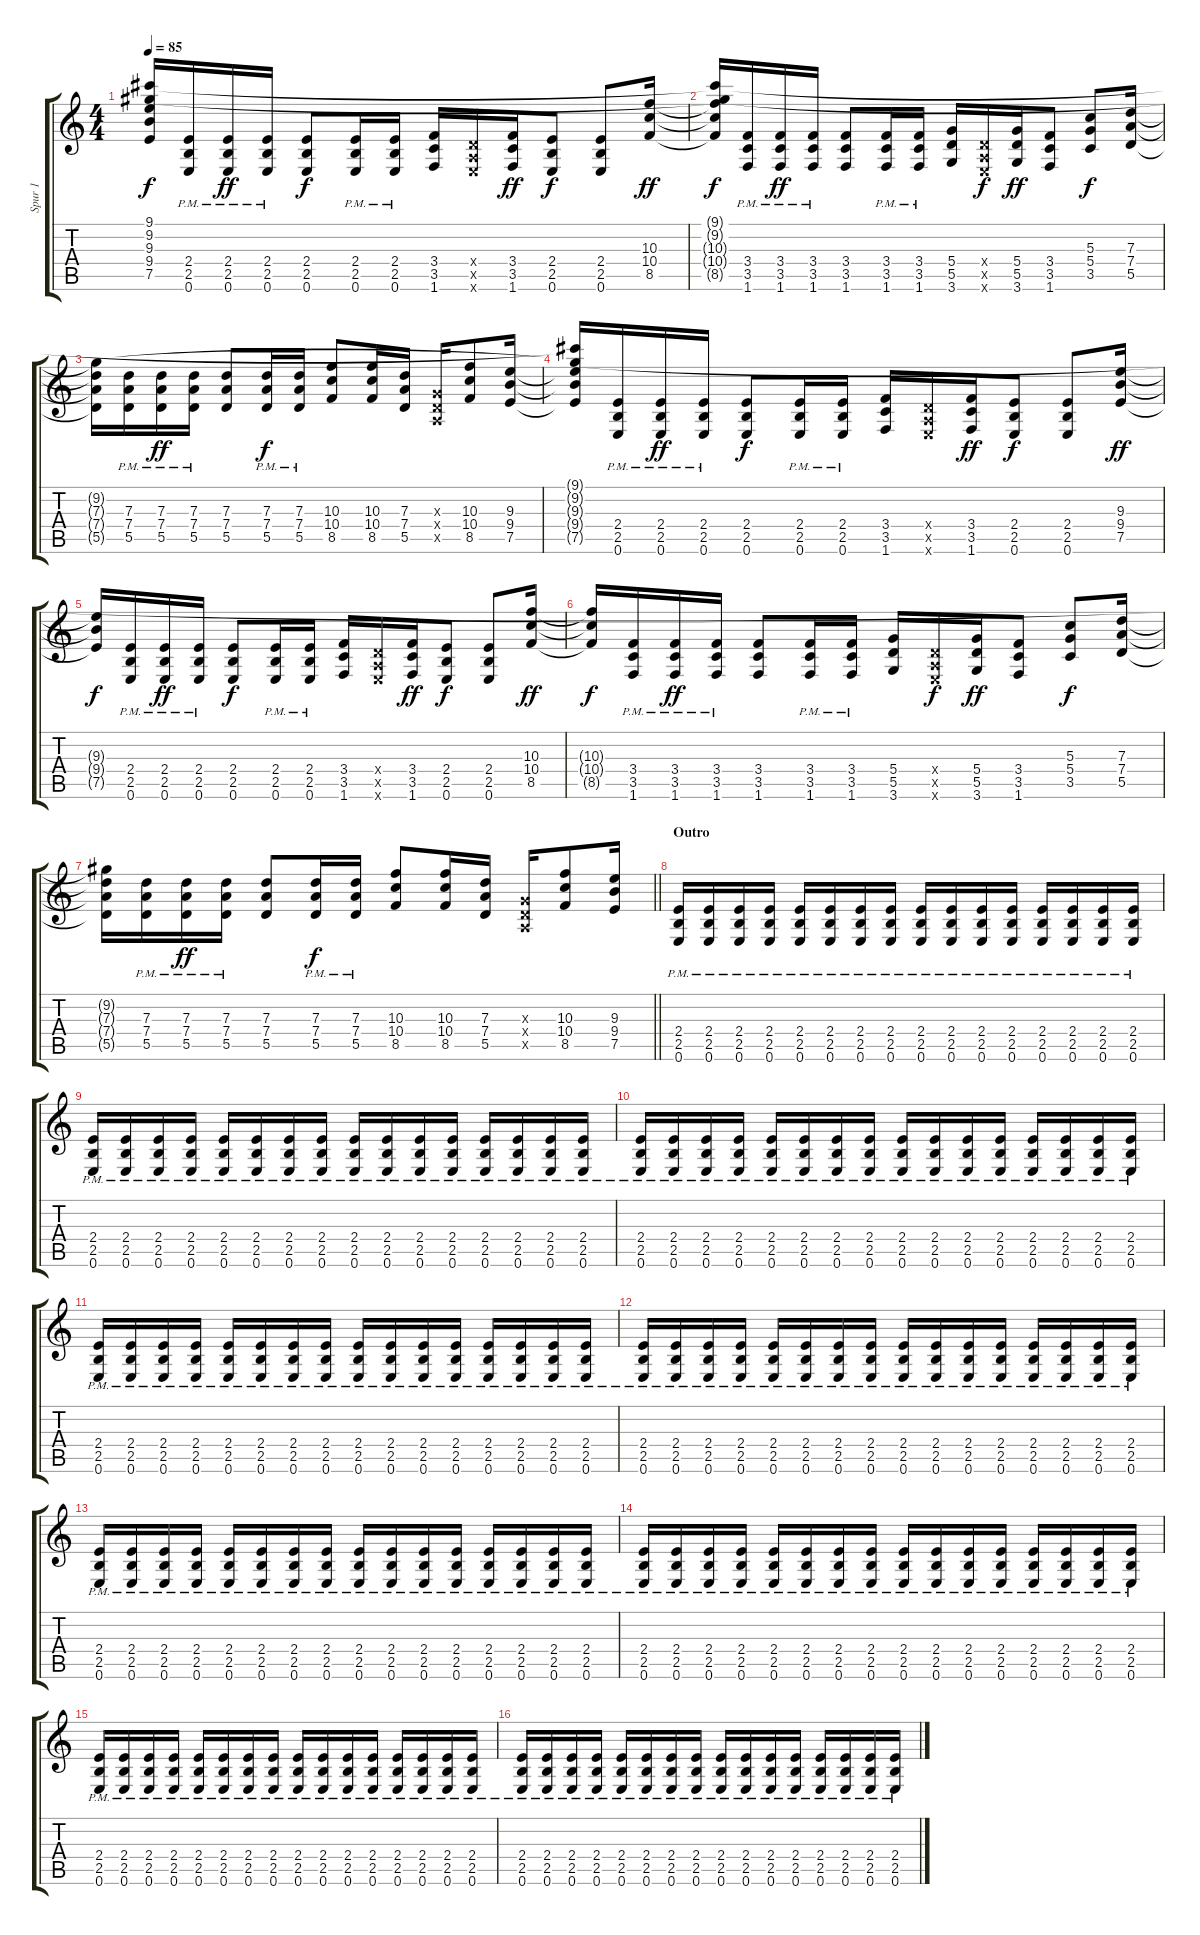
\track ("Spur 1" "Spur 1") {instrument distortionguitar}
\staff {score tabs}
\tuning (E4 B3 G3 D3 A2 E2) {hide}
\ts (4 4)
\tempo 85
\clef g2
\ks c
(9.1 9.2 9.3{t} 9.4{t} 7.5{t}).16{dy f} (2.4{pm} 2.5{pm} 0.6{pm}).16 (2.4{pm} 2.5{pm} 0.6{pm}).16{dy ff} (2.4{pm} 2.5{pm} 0.6{pm}).16 (2.4 2.5 0.6).8{dy f} (2.4{pm} 2.5{pm} 0.6{pm}).16 (2.4{pm} 2.5{pm} 0.6{pm}).16 (3.4 3.5 1.6).16 (0.4{x} 0.5{x} 0.6{x}).16 (3.4 3.5 1.6).16{dy ff} (2.4 2.5 0.6).8{dy f} (2.4 2.5 0.6).8 (10.3 10.4 8.5).16{dy ff} |
(9.1{t} 9.2{t} 10.3{t} 10.4{t} 8.5{t}).16{dy f} (3.4{pm} 3.5{pm} 1.6{pm}).16 (3.4{pm} 3.5{pm} 1.6{pm}).16{dy ff} (3.4{pm} 3.5{pm} 1.6{pm}).16 (3.4 3.5 1.6).8 (3.4{pm} 3.5{pm} 1.6{pm}).16 (3.4{pm} 3.5{pm} 1.6{pm}).16 (5.4 5.5 3.6).16 (0.4{x} 0.5{x} 0.6{x}).16{dy f} (5.4 5.5 3.6).16{dy ff} (3.4 3.5 1.6).8 (5.3 5.4 3.5).8{dy f} (7.3 7.4 5.5).16 |
(9.2{t} 7.3{t} 7.4{t} 5.5{t}).16 (7.3{pm} 7.4{pm} 5.5).16 (7.3{pm} 7.4{pm} 5.5).16{dy ff} (7.3{pm} 7.4{pm} 5.5).16 (7.3 7.4 5.5).8 (7.3{pm} 7.4{pm} 5.5).16{dy f} (7.3{pm} 7.4{pm} 5.5).16 (10.3 10.4 8.5).8 (10.3 10.4 8.5).16 (7.3 7.4 5.5).16 (0.3{x} 0.4{x} 0.5{x}).16 (10.3 10.4 8.5).8 (9.3 9.4 7.5).16 |
(9.1{t} 9.2{t} 9.3{t} 9.4{t} 7.5{t}).16 (2.4{pm} 2.5{pm} 0.6{pm}).16 (2.4{pm} 2.5{pm} 0.6{pm}).16{dy ff} (2.4{pm} 2.5{pm} 0.6{pm}).16 (2.4 2.5 0.6).8{dy f} (2.4{pm} 2.5{pm} 0.6{pm}).16 (2.4{pm} 2.5{pm} 0.6{pm}).16 (3.4 3.5 1.6).16 (0.4{x} 0.5{x} 0.6{x}).16 (3.4 3.5 1.6).16{dy ff} (2.4 2.5 0.6).8{dy f} (2.4 2.5 0.6).8 (9.3 9.4 7.5).16{dy ff} |
(9.3{t} 9.4{t} 7.5{t}).16{dy f} (2.4{pm} 2.5{pm} 0.6{pm}).16 (2.4{pm} 2.5{pm} 0.6{pm}).16{dy ff} (2.4{pm} 2.5{pm} 0.6{pm}).16 (2.4 2.5 0.6).8{dy f} (2.4{pm} 2.5{pm} 0.6{pm}).16 (2.4{pm} 2.5{pm} 0.6{pm}).16 (3.4 3.5 1.6).16 (0.4{x} 0.5{x} 0.6{x}).16 (3.4 3.5 1.6).16{dy ff} (2.4 2.5 0.6).8{dy f} (2.4 2.5 0.6).8 (10.3 10.4 8.5).16{dy ff} |
(10.3{t} 10.4{t} 8.5{t}).16{dy f} (3.4{pm} 3.5{pm} 1.6{pm}).16 (3.4{pm} 3.5{pm} 1.6{pm}).16{dy ff} (3.4{pm} 3.5{pm} 1.6{pm}).16 (3.4 3.5 1.6).8 (3.4{pm} 3.5{pm} 1.6{pm}).16 (3.4{pm} 3.5{pm} 1.6{pm}).16 (5.4 5.5 3.6).16 (0.4{x} 0.5{x} 0.6{x}).16{dy f} (5.4 5.5 3.6).16{dy ff} (3.4 3.5 1.6).8 (5.3 5.4 3.5).8{dy f} (7.3 7.4 5.5).16 |
\barLineRight lightlight
(9.2{t} 7.3{t} 7.4{t} 5.5{t}).16 (7.3{pm} 7.4{pm} 5.5).16 (7.3{pm} 7.4{pm} 5.5).16{dy ff} (7.3{pm} 7.4{pm} 5.5).16 (7.3 7.4 5.5).8 (7.3{pm} 7.4{pm} 5.5).16{dy f} (7.3{pm} 7.4{pm} 5.5).16 (10.3 10.4 8.5).8 (10.3 10.4 8.5).16 (7.3 7.4 5.5).16 (0.3{x} 0.4{x} 0.5{x}).16 (10.3 10.4 8.5).8 (9.3 9.4 7.5).16 |
\section ("" "Outro")
(2.4{pm} 2.5{pm} 0.6{pm}).16 (2.4{pm} 2.5{pm} 0.6{pm}).16 (2.4{pm} 2.5{pm} 0.6{pm}).16 (2.4{pm} 2.5{pm} 0.6{pm}).16 (2.4{pm} 2.5{pm} 0.6{pm}).16 (2.4{pm} 2.5{pm} 0.6{pm}).16 (2.4{pm} 2.5{pm} 0.6{pm}).16 (2.4{pm} 2.5{pm} 0.6{pm}).16 (2.4{pm} 2.5{pm} 0.6{pm}).16 (2.4{pm} 2.5{pm} 0.6{pm}).16 (2.4{pm} 2.5{pm} 0.6{pm}).16 (2.4{pm} 2.5{pm} 0.6{pm}).16 (2.4{pm} 2.5{pm} 0.6{pm}).16 (2.4{pm} 2.5{pm} 0.6{pm}).16 (2.4{pm} 2.5{pm} 0.6{pm}).16 (2.4{pm} 2.5{pm} 0.6{pm}).16 |
(2.4{pm} 2.5{pm} 0.6{pm}).16 (2.4{pm} 2.5{pm} 0.6{pm}).16 (2.4{pm} 2.5{pm} 0.6{pm}).16 (2.4{pm} 2.5{pm} 0.6{pm}).16 (2.4{pm} 2.5{pm} 0.6{pm}).16 (2.4{pm} 2.5{pm} 0.6{pm}).16 (2.4{pm} 2.5{pm} 0.6{pm}).16 (2.4{pm} 2.5{pm} 0.6{pm}).16 (2.4{pm} 2.5{pm} 0.6{pm}).16 (2.4{pm} 2.5{pm} 0.6{pm}).16 (2.4{pm} 2.5{pm} 0.6{pm}).16 (2.4{pm} 2.5{pm} 0.6{pm}).16 (2.4{pm} 2.5{pm} 0.6{pm}).16 (2.4{pm} 2.5{pm} 0.6{pm}).16 (2.4{pm} 2.5{pm} 0.6{pm}).16 (2.4{pm} 2.5{pm} 0.6{pm}).16 |
(2.4{pm} 2.5{pm} 0.6{pm}).16 (2.4{pm} 2.5{pm} 0.6{pm}).16 (2.4{pm} 2.5{pm} 0.6{pm}).16 (2.4{pm} 2.5{pm} 0.6{pm}).16 (2.4{pm} 2.5{pm} 0.6{pm}).16 (2.4{pm} 2.5{pm} 0.6{pm}).16 (2.4{pm} 2.5{pm} 0.6{pm}).16 (2.4{pm} 2.5{pm} 0.6{pm}).16 (2.4{pm} 2.5{pm} 0.6{pm}).16 (2.4{pm} 2.5{pm} 0.6{pm}).16 (2.4{pm} 2.5{pm} 0.6{pm}).16 (2.4{pm} 2.5{pm} 0.6{pm}).16 (2.4{pm} 2.5{pm} 0.6{pm}).16 (2.4{pm} 2.5{pm} 0.6{pm}).16 (2.4{pm} 2.5{pm} 0.6{pm}).16 (2.4{pm} 2.5{pm} 0.6{pm}).16 |
(2.4{pm} 2.5{pm} 0.6{pm}).16 (2.4{pm} 2.5{pm} 0.6{pm}).16 (2.4{pm} 2.5{pm} 0.6{pm}).16 (2.4{pm} 2.5{pm} 0.6{pm}).16 (2.4{pm} 2.5{pm} 0.6{pm}).16 (2.4{pm} 2.5{pm} 0.6{pm}).16 (2.4{pm} 2.5{pm} 0.6{pm}).16 (2.4{pm} 2.5{pm} 0.6{pm}).16 (2.4{pm} 2.5{pm} 0.6{pm}).16 (2.4{pm} 2.5{pm} 0.6{pm}).16 (2.4{pm} 2.5{pm} 0.6{pm}).16 (2.4{pm} 2.5{pm} 0.6{pm}).16 (2.4{pm} 2.5{pm} 0.6{pm}).16 (2.4{pm} 2.5{pm} 0.6{pm}).16 (2.4{pm} 2.5{pm} 0.6{pm}).16 (2.4{pm} 2.5{pm} 0.6{pm}).16 |
(2.4{pm} 2.5{pm} 0.6{pm}).16 (2.4{pm} 2.5{pm} 0.6{pm}).16 (2.4{pm} 2.5{pm} 0.6{pm}).16 (2.4{pm} 2.5{pm} 0.6{pm}).16 (2.4{pm} 2.5{pm} 0.6{pm}).16 (2.4{pm} 2.5{pm} 0.6{pm}).16 (2.4{pm} 2.5{pm} 0.6{pm}).16 (2.4{pm} 2.5{pm} 0.6{pm}).16 (2.4{pm} 2.5{pm} 0.6{pm}).16 (2.4{pm} 2.5{pm} 0.6{pm}).16 (2.4{pm} 2.5{pm} 0.6{pm}).16 (2.4{pm} 2.5{pm} 0.6{pm}).16 (2.4{pm} 2.5{pm} 0.6{pm}).16 (2.4{pm} 2.5{pm} 0.6{pm}).16 (2.4{pm} 2.5{pm} 0.6{pm}).16 (2.4{pm} 2.5{pm} 0.6{pm}).16 |
(2.4{pm} 2.5{pm} 0.6{pm}).16 (2.4{pm} 2.5{pm} 0.6{pm}).16 (2.4{pm} 2.5{pm} 0.6{pm}).16 (2.4{pm} 2.5{pm} 0.6{pm}).16 (2.4{pm} 2.5{pm} 0.6{pm}).16 (2.4{pm} 2.5{pm} 0.6{pm}).16 (2.4{pm} 2.5{pm} 0.6{pm}).16 (2.4{pm} 2.5{pm} 0.6{pm}).16 (2.4{pm} 2.5{pm} 0.6{pm}).16 (2.4{pm} 2.5{pm} 0.6{pm}).16 (2.4{pm} 2.5{pm} 0.6{pm}).16 (2.4{pm} 2.5{pm} 0.6{pm}).16 (2.4{pm} 2.5{pm} 0.6{pm}).16 (2.4{pm} 2.5{pm} 0.6{pm}).16 (2.4{pm} 2.5{pm} 0.6{pm}).16 (2.4{pm} 2.5{pm} 0.6{pm}).16 |
(2.4{pm} 2.5{pm} 0.6{pm}).16 (2.4{pm} 2.5{pm} 0.6{pm}).16 (2.4{pm} 2.5{pm} 0.6{pm}).16 (2.4{pm} 2.5{pm} 0.6{pm}).16 (2.4{pm} 2.5{pm} 0.6{pm}).16 (2.4{pm} 2.5{pm} 0.6{pm}).16 (2.4{pm} 2.5{pm} 0.6{pm}).16 (2.4{pm} 2.5{pm} 0.6{pm}).16 (2.4{pm} 2.5{pm} 0.6{pm}).16 (2.4{pm} 2.5{pm} 0.6{pm}).16 (2.4{pm} 2.5{pm} 0.6{pm}).16 (2.4{pm} 2.5{pm} 0.6{pm}).16 (2.4{pm} 2.5{pm} 0.6{pm}).16 (2.4{pm} 2.5{pm} 0.6{pm}).16 (2.4{pm} 2.5{pm} 0.6{pm}).16 (2.4{pm} 2.5{pm} 0.6{pm}).16 |
(2.4{pm} 2.5{pm} 0.6{pm}).16 (2.4{pm} 2.5{pm} 0.6{pm}).16 (2.4{pm} 2.5{pm} 0.6{pm}).16 (2.4{pm} 2.5{pm} 0.6{pm}).16 (2.4{pm} 2.5{pm} 0.6{pm}).16 (2.4{pm} 2.5{pm} 0.6{pm}).16 (2.4{pm} 2.5{pm} 0.6{pm}).16 (2.4{pm} 2.5{pm} 0.6{pm}).16 (2.4{pm} 2.5{pm} 0.6{pm}).16 (2.4{pm} 2.5{pm} 0.6{pm}).16 (2.4{pm} 2.5{pm} 0.6{pm}).16 (2.4{pm} 2.5{pm} 0.6{pm}).16 (2.4{pm} 2.5{pm} 0.6{pm}).16 (2.4{pm} 2.5{pm} 0.6{pm}).16 (2.4{pm} 2.5{pm} 0.6{pm}).16 (2.4{pm} 2.5{pm} 0.6{pm}).16 |
(2.4{pm} 2.5{pm} 0.6{pm}).16 (2.4{pm} 2.5{pm} 0.6{pm}).16 (2.4{pm} 2.5{pm} 0.6{pm}).16 (2.4{pm} 2.5{pm} 0.6{pm}).16 (2.4{pm} 2.5{pm} 0.6{pm}).16 (2.4{pm} 2.5{pm} 0.6{pm}).16 (2.4{pm} 2.5{pm} 0.6{pm}).16 (2.4{pm} 2.5{pm} 0.6{pm}).16 (2.4{pm} 2.5{pm} 0.6{pm}).16 (2.4{pm} 2.5{pm} 0.6{pm}).16 (2.4{pm} 2.5{pm} 0.6{pm}).16 (2.4{pm} 2.5{pm} 0.6{pm}).16 (2.4{pm} 2.5{pm} 0.6{pm}).16 (2.4{pm} 2.5{pm} 0.6{pm}).16 (2.4{pm} 2.5{pm} 0.6{pm}).16 (2.4{pm} 2.5{pm} 0.6{pm}).16
